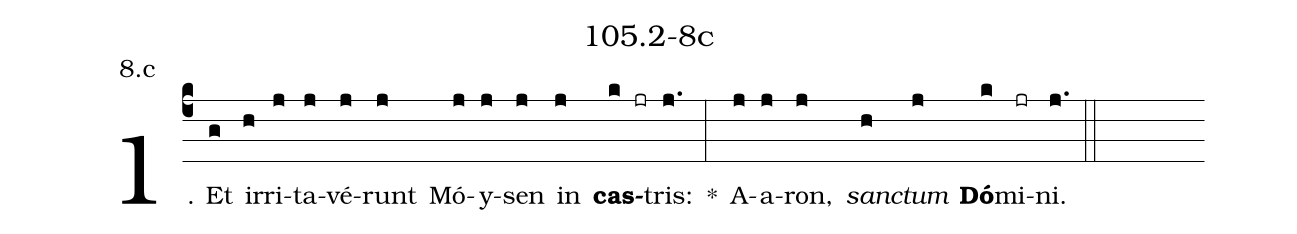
name: 105.2-8c;
annotation: 8.c;
%%
(c4)1. Et(g) ir(h)ri(j)ta(j)vé(j)runt(j) Mó(j)y(j)sen(j) in(j) <b>cas</b>(k jr)tris:(j.) *(:) A(j)a(j)ron,(j) <i>sanc</i>(h)<i>tum</i>(j) <b>Dó</b>(k)mi(jr)ni.(j.) (::)


%E(j) u(j) o(h) u(j) a(k) e.(j.) (::)
